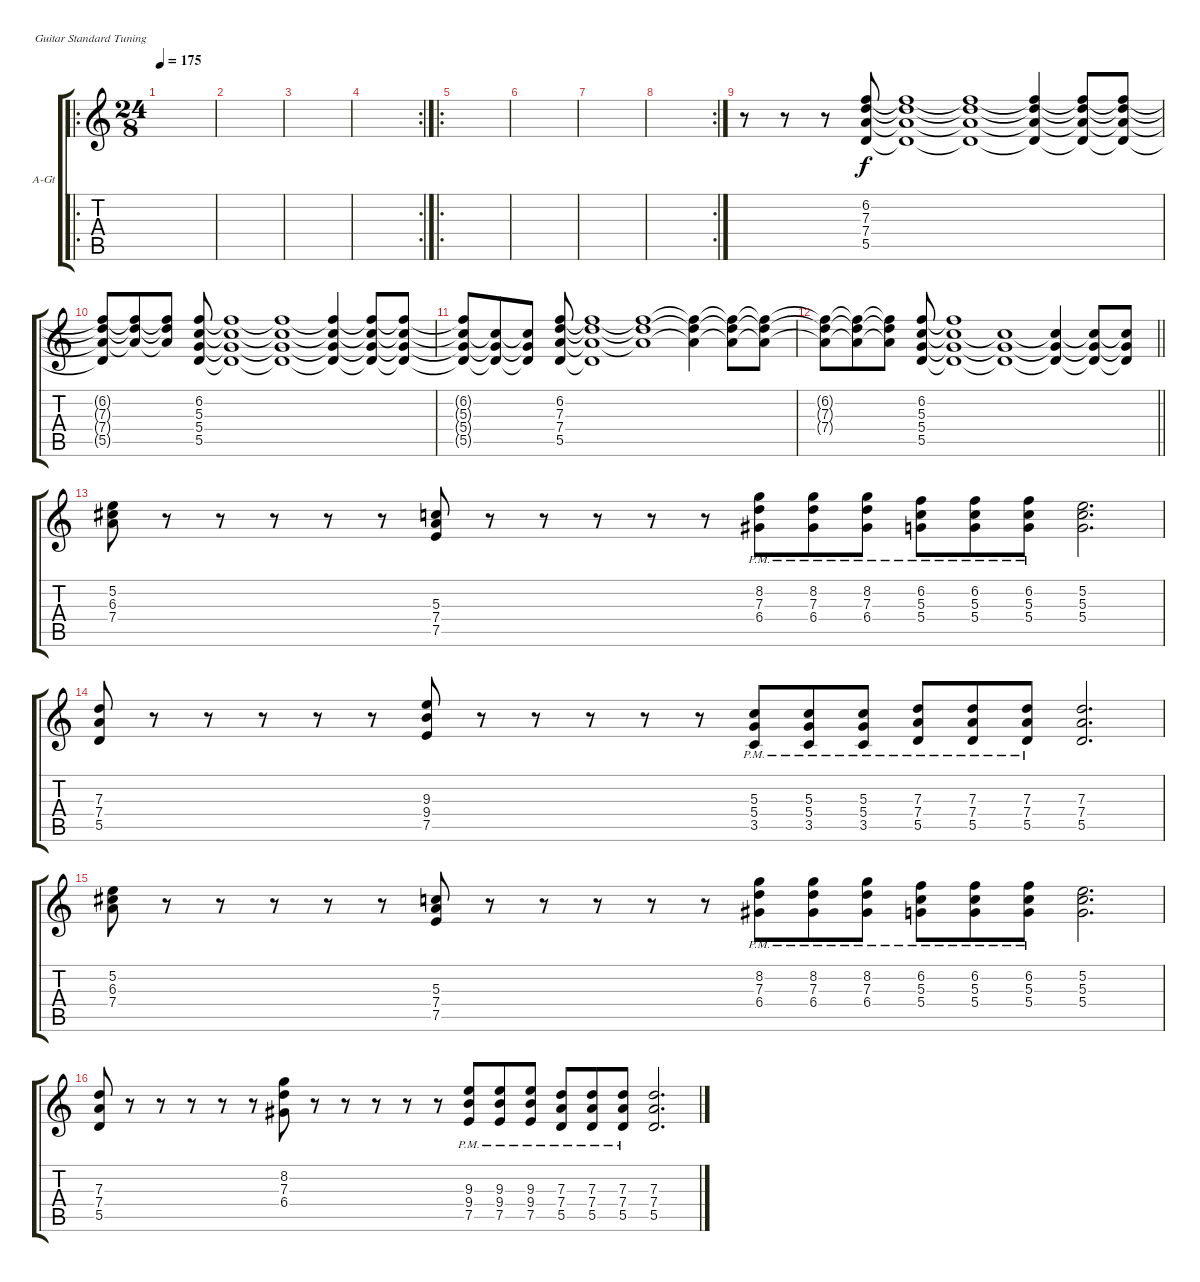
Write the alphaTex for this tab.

\defaultSystemsLayout 4
\bracketExtendMode groupsimilarinstruments
\firstSystemTrackNameOrientation horizontal
\otherSystemsTrackNameOrientation horizontal
\track ("Андрей" "А-Gt") {instrument distortionguitar}
\staff {score tabs}
\tuning (E4 B3 G3 D3 A2 E2)
\ro
\ts (24 8)
\tempo 175
\clef g2
\scale
0.509881
\ks c
|
\scale
0.245059 |
\scale
0.245059 |
\rc 2
\scale
0.354167 |
\ro
\scale
0.322917 |
\scale
0.322917 |
\scale
0.313131 |
\rc 2
\scale
0.313131 |
\scale
0.373737 r.8 r.8 r.8 (7.4 7.3 6.2 5.5).8 (6.2{t} 7.3{t} 7.4{t} 5.5{t}).1 (6.2{t} 7.3{t} 7.4{t} 5.5{t}).1 (6.2{t} 7.3{t} 7.4{t} 5.5{t}).4 (6.2{t} 7.3{t} 7.4{t} 5.5{t}).8 (6.2{t} 7.3{t} 7.4{t} 5.5{t}).8 |
\scale
0.322917 (6.2{t} 7.3{t} 7.4{t} 5.5{t}).8 (6.2{t} 7.3{t} 7.4{t}).8 (6.2{t} 7.3{t} 7.4{t}).8 (5.4 5.3 5.5 6.2).8 (5.3{t} 5.4{t} 5.5{t} 6.2{t}).1 (5.3{t} 5.4{t} 5.5{t} 6.2{t}).1 (5.3{t} 5.4{t} 5.5{t} 6.2{t}).4 (5.3{t} 5.4{t} 5.5{t} 6.2{t}).8 (5.3{t} 5.4{t} 5.5{t} 6.2{t}).8 |
\scale
0.322917 (5.3{t} 5.4{t} 5.5{t} 6.2{t}).8 (5.3{t} 5.4{t} 5.5{t}).8 (5.3{t} 5.4{t} 5.5{t}).8 (7.4 7.3 6.2 5.5).8 (6.2{t} 7.3{t} 7.4{t} 5.5{t}).1 (6.2{t} 7.3{t} 7.4{t}).1 (6.2{t} 7.3{t} 7.4{t}).4 (6.2{t} 7.3{t} 7.4{t}).8 (6.2{t} 7.3{t} 7.4{t}).8 |
\scale
0.354167
\barLineRight lightlight
(6.2{t} 7.3{t} 7.4{t}).8 (6.2{t} 7.3{t} 7.4{t}).8 (6.2{t} 7.3{t} 7.4{t}).8 (5.4 5.3 5.5 6.2).8 (5.3{t} 5.4{t} 5.5{t} 6.2{t}).1 (5.3{t} 5.4{t} 5.5{t}).1 (5.3{t} 5.4{t} 5.5{t}).4 (5.3{t} 5.4{t} 5.5{t}).8 (5.3{t} 5.4{t} 5.5{t}).8 |
\scale
0.373737 (5.2 6.3 7.4).8 r.8 r.8 r.8 r.8 r.8 (5.3 7.4 7.5).8 r.8 r.8 r.8 r.8 r.8 (8.2{pm} 7.3{pm} 6.4{pm}).8 (8.2{pm} 7.3{pm} 6.4{pm}).8 (8.2{pm} 7.3{pm} 6.4{pm}).8 (6.2{pm} 5.3{pm} 5.4{pm}).8 (6.2{pm} 5.3{pm} 5.4{pm}).8 (6.2{pm} 5.3{pm} 5.4{pm}).8 (5.2 5.3 5.4).2{d} |
\scale
0.313131 (5.5 7.4 7.3).8 r.8 r.8 r.8 r.8 r.8 (9.3 9.4 7.5).8 r.8 r.8 r.8 r.8 r.8 (3.5{pm} 5.3{pm} 5.4{pm}).8 (3.5{pm} 5.3{pm} 5.4{pm}).8 (3.5{pm} 5.3{pm} 5.4{pm}).8 (7.3{pm} 7.4{pm} 5.5{pm}).8 (7.4{pm} 5.5{pm} 7.3{pm}).8 (5.5{pm} 7.4{pm} 7.3{pm}).8 (7.3 7.4 5.5).2{d} |
\scale
0.313131 (5.2 6.3 7.4).8 r.8 r.8 r.8 r.8 r.8 (5.3 7.4 7.5).8 r.8 r.8 r.8 r.8 r.8 (8.2{pm} 7.3{pm} 6.4{pm}).8 (8.2{pm} 7.3{pm} 6.4{pm}).8 (8.2{pm} 7.3{pm} 6.4{pm}).8 (6.2{pm} 5.3{pm} 5.4{pm}).8 (6.2{pm} 5.3{pm} 5.4{pm}).8 (6.2{pm} 5.3{pm} 5.4{pm}).8 (5.2 5.3 5.4).2{d} |
(5.5 7.4 7.3).8 r.8 r.8 r.8 r.8 r.8 (8.2 7.3 6.4).8 r.8 r.8 r.8 r.8 r.8 (7.5{pm} 9.4{pm} 9.3{pm}).8 (9.4{pm} 9.3{pm} 7.5{pm}).8 (9.3{pm} 9.4{pm} 7.5{pm}).8 (7.3{pm} 7.4{pm} 5.5{pm}).8 (7.4{pm} 7.3{pm} 5.5{pm}).8 (5.5{pm} 7.4{pm} 7.3{pm}).8 (7.3 7.4 5.5).2{d}
